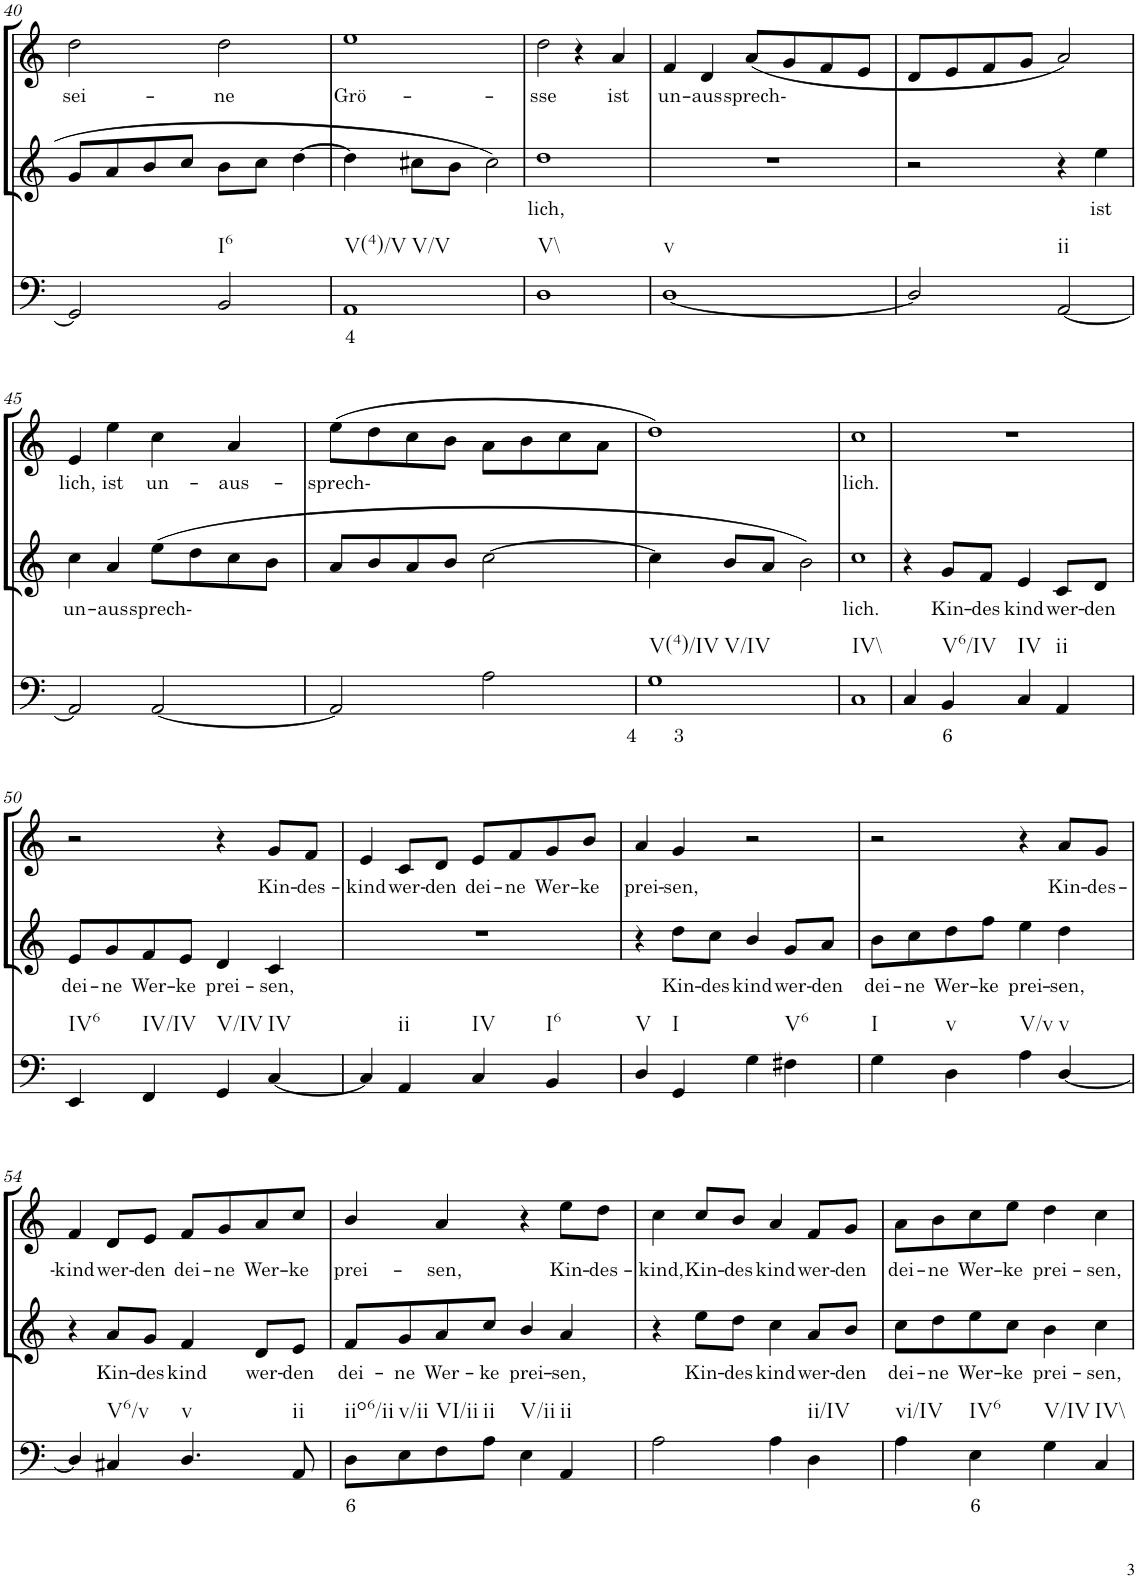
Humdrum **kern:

**kern	**text	**kern	**text	**kern	**text
*part3	*part3	*part2	*part2	*part1	*part1
*staff3	*staff3	*staff2	*staff2	*staff1	*staff1
*I"Continuo	*	*I"Soprano II	*	*I"Soprano I	*
!!LO:PB:g=z
*clefF4	*	*clefG2	*	*clefG2	*
*k[]	*	*k[]	*	*k[]	*
*M4/4	*	*M4/4	*	*M4/4	*
=40	=40	=40	=40	=40	=40
!	!	!	!	!	!LO:LY:b
2GG/]	.	8g/L	.	2dd\	sei-
.	.	8a/	.	.	.
.	.	8b/	.	.	.
.	.	8cc/J	.	.	.
!LO:TX:b:t=I6	!	!	!	!	!
!	!	!	!	!	!LO:LY:b
2BB/	.	8b\L	.	2dd\	ne
.	.	8cc\J	.	.	.
.	.	[4dd\	.	.	.
=41	=41	=41	=41	=41	=41
!LO:TX:b:t=V(4)/V	!	!	!	!	!
!LO:TX:b:t=V/V	!	!	!	!	!
!	!LO:LY:b	!	!	!	!LO:LY:b
1AA	4	4dd\]	.	1ee	Grö-
.	.	8cc#X\L	.	.	.
.	.	8b\J	.	.	.
.	.	2cc#\	.	.	.
=42	=42	=42	=42	=42	=42
!LO:TX:b:t=V\\	!	!	!	!	!
!	!	!	!LO:LY:b	!	!LO:LY:b
1D	.	1dd	lich,	2dd\	sse
.	.	.	.	4r	.
!	!	!	!	!	!LO:LY:b
.	.	.	.	4a/	ist
=43	=43	=43	=43	=43	=43
!LO:TX:b:t=v	!	!	!	!	!
!	!	!	!	!	!LO:LY:b
[1D	.	1r	.	4f/	un-
!	!	!	!	!	!LO:LY:b
.	.	.	.	4d/	aus-
!	!	!	!	!	!LO:LY:b
.	.	.	.	(8a/L	sprech-
.	.	.	.	8g/	.
.	.	.	.	8f/	.
.	.	.	.	8e/J	.
=44	=44	=44	=44	=44	=44
2D/]	.	2r	.	8d/L	.
.	.	.	.	8e/	.
.	.	.	.	8f/	.
.	.	.	.	8g/J	.
!LO:TX:b:t=ii	!	!	!	!	!
[2AA/	.	4r	.	2a/)	.
!	!	!	!LO:LY:b	!	!
.	.	4ee\	ist	.	.
!!LO:LB:g=z
=45	=45	=45	=45	=45	=45
!	!	!	!LO:LY:b	!	!LO:LY:b
2AA/]	.	4cc\	un-	4e/	lich,
!	!	!	!LO:LY:b	!	!LO:LY:b
.	.	4a/	aus-	4ee\	ist
!	!	!	!LO:LY:b	!	!LO:LY:b
[2AA/	.	(8ee\L	sprech-	4cc\	un-
.	.	8dd\	.	.	.
!	!	!	!	!	!LO:LY:b
.	.	8cc\	.	4a/	aus-
.	.	8b\J	.	.	.
=46	=46	=46	=46	=46	=46
!	!	!	!	!	!LO:LY:b
2AA/]	.	8a/L	.	(8ee\L	sprech-
.	.	8b/	.	8dd\	.
.	.	8a/	.	8cc\	.
.	.	8b/J	.	8b\J	.
2A\	.	[2cc\	.	8a\L	.
.	.	.	.	8b\	.
.	.	.	.	8cc\	.
.	.	.	.	8a\J	.
=47	=47	=47	=47	=47	=47
!LO:TX:b:t=V(4)/IV	!	!	!	!	!
!LO:TX:b:t=V/IV	!	!	!	!	!
!	!LO:LY:b	!	!	!	!
1G	4 3	4cc\]	.	1dd)	.
.	.	8b/L	.	.	.
.	.	8a/J	.	.	.
.	.	2b\)	.	.	.
=48	=48	=48	=48	=48	=48
!LO:TX:b:t=IV\\	!	!	!	!	!
!	!	!	!LO:LY:b	!	!LO:LY:b
1C	.	1cc	lich.	1cc	lich.
=49	=49	=49	=49	=49	=49
4C/	.	4r	.	1r	.
!LO:TX:b:t=V6/IV	!	!	!	!	!
!	!LO:LY:b	!	!LO:LY:b	!	!
4BB/	6	8g/L	Kin-	.	.
!	!	!	!LO:LY:b	!	!
.	.	8f/J	des-	.	.
!LO:TX:b:t=IV	!	!	!	!	!
!	!	!	!LO:LY:b	!	!
4C/	.	4e/	kind	.	.
!LO:TX:b:t=ii	!	!	!	!	!
!	!	!	!LO:LY:b	!	!
4AA/	.	8c/L	wer-	.	.
!	!	!	!LO:LY:b	!	!
.	.	8d/J	den	.	.
!!LO:LB:g=z
=50	=50	=50	=50	=50	=50
!LO:TX:b:t=IV6	!	!	!	!	!
!	!	!	!LO:LY:b	!	!
4EE/	.	8e/L	dei-	2r	.
!	!	!	!LO:LY:b	!	!
.	.	8g/	ne	.	.
!LO:TX:b:t=IV/IV	!	!	!	!	!
!	!	!	!LO:LY:b	!	!
4FF/	.	8f/	Wer-	.	.
!	!	!	!LO:LY:b	!	!
.	.	8e/J	ke	.	.
!LO:TX:b:t=V/IV	!	!	!	!	!
!	!	!	!LO:LY:b	!	!
4GG/	.	4d/	prei-	4r	.
!LO:TX:b:t=IV	!	!	!	!	!
!	!	!	!LO:LY:b	!	!LO:LY:b
[4C/	.	4c/	sen,	8g/L	Kin-
!	!	!	!	!	!LO:LY:b
.	.	.	.	8f/J	des-
=51	=51	=51	=51	=51	=51
!	!	!	!	!	!LO:LY:b
4C/]	.	1r	.	4e/	kind
!LO:TX:b:t=ii	!	!	!	!	!
!	!	!	!	!	!LO:LY:b
4AA/	.	.	.	8c/L	wer-
!	!	!	!	!	!LO:LY:b
.	.	.	.	8d/J	den
!LO:TX:b:t=IV	!	!	!	!	!
!	!	!	!	!	!LO:LY:b
4C/	.	.	.	8e/L	dei-
!	!	!	!	!	!LO:LY:b
.	.	.	.	8f/	ne
!LO:TX:b:t=I6	!	!	!	!	!
!	!	!	!	!	!LO:LY:b
4BB/	.	.	.	8g/	Wer-
!	!	!	!	!	!LO:LY:b
.	.	.	.	8b/J	ke
=52	=52	=52	=52	=52	=52
!LO:TX:b:t=V	!	!	!	!	!
!	!	!	!	!	!LO:LY:b
4D/	.	4r	.	4a/	prei-
!LO:TX:b:t=I	!	!	!	!	!
!	!	!	!LO:LY:b	!	!LO:LY:b
4GG/	.	8dd\L	Kin-	4g/	sen,
!	!	!	!LO:LY:b	!	!
.	.	8cc\J	des-	.	.
!	!	!	!LO:LY:b	!	!
4G\	.	4b/	kind	2r	.
!LO:TX:b:t=V6	!	!	!	!	!
!	!	!	!LO:LY:b	!	!
4F#X\	.	8g/L	wer-	.	.
!	!	!	!LO:LY:b	!	!
.	.	8a/J	den	.	.
=53	=53	=53	=53	=53	=53
!LO:TX:b:t=I	!	!	!	!	!
!	!	!	!LO:LY:b	!	!
4G\	.	8b\L	dei-	2r	.
!	!	!	!LO:LY:b	!	!
.	.	8cc\	ne	.	.
!LO:TX:b:t=v	!	!	!	!	!
!	!	!	!LO:LY:b	!	!
4D\	.	8dd\	Wer-	.	.
!	!	!	!LO:LY:b	!	!
.	.	8ff\J	ke	.	.
!LO:TX:b:t=V/v	!	!	!	!	!
!	!	!	!LO:LY:b	!	!
4A\	.	4ee\	prei-	4r	.
!LO:TX:b:t=v	!	!	!	!	!
!	!	!	!LO:LY:b	!	!LO:LY:b
[4D/	.	4dd\	sen,	8a/L	Kin-
!	!	!	!	!	!LO:LY:b
.	.	.	.	8g/J	des-
!!LO:LB:g=z
=54	=54	=54	=54	=54	=54
!	!	!	!	!	!LO:LY:b
4D/]	.	4r	.	4f/	kind
!LO:TX:b:t=V6/v	!	!	!	!	!
!	!	!	!LO:LY:b	!	!LO:LY:b
4C#X/	.	8a/L	Kin-	8d/L	wer-
!	!	!	!LO:LY:b	!	!LO:LY:b
.	.	8g/J	des-	8e/J	den
!LO:TX:b:t=v	!	!	!	!	!
!	!	!	!LO:LY:b	!	!LO:LY:b
4.D/	.	4f/	kind	8f/L	dei-
!	!	!	!	!	!LO:LY:b
.	.	.	.	8g/	ne
!	!	!	!LO:LY:b	!	!LO:LY:b
.	.	8d/L	wer-	8a/	Wer-
!LO:TX:b:t=ii	!	!	!	!	!
!	!	!	!LO:LY:b	!	!LO:LY:b
8AA/	.	8e/J	den	8cc/J	ke
=55	=55	=55	=55	=55	=55
!LO:TX:b:t=iio6/ii	!	!	!	!	!
!	!LO:LY:b	!	!LO:LY:b	!	!LO:LY:b
8D\L	6	8f/L	dei-	4b/	prei-
!LO:TX:b:t=v/ii	!	!	!	!	!
!	!	!	!LO:LY:b	!	!
8E\	.	8g/	ne	.	.
!LO:TX:b:t=VI/ii	!	!	!	!	!
!	!	!	!LO:LY:b	!	!LO:LY:b
8F\	.	8a/	Wer-	4a/	sen,
!LO:TX:b:t=ii	!	!	!	!	!
!	!	!	!LO:LY:b	!	!
8A\J	.	8cc/J	ke	.	.
!LO:TX:b:t=V/ii	!	!	!	!	!
!	!	!	!LO:LY:b	!	!
4E\	.	4b/	prei-	4r	.
!LO:TX:b:t=ii	!	!	!	!	!
!	!	!	!LO:LY:b	!	!LO:LY:b
4AA/	.	4a/	sen,	8ee\L	Kin-
!	!	!	!	!	!LO:LY:b
.	.	.	.	8dd\J	des-
=56	=56	=56	=56	=56	=56
!	!	!	!	!	!LO:LY:b
2A\	.	4r	.	4cc\	kind,
!	!	!	!LO:LY:b	!	!LO:LY:b
.	.	8ee\L	Kin-	8cc/L	Kin-
!	!	!	!LO:LY:b	!	!LO:LY:b
.	.	8dd\J	des-	8b/J	des-
!	!	!	!LO:LY:b	!	!LO:LY:b
4A\	.	4cc\	kind	4a/	kind
!LO:TX:b:t=ii/IV	!	!	!	!	!
!	!	!	!LO:LY:b	!	!LO:LY:b
4D\	.	8a/L	wer-	8f/L	wer-
!	!	!	!LO:LY:b	!	!LO:LY:b
.	.	8b/J	den	8g/J	den
=57	=57	=57	=57	=57	=57
!LO:TX:b:t=vi/IV	!	!	!	!	!
!	!	!	!LO:LY:b	!	!LO:LY:b
4A\	.	8cc\L	dei-	8a\L	dei-
!	!	!	!LO:LY:b	!	!LO:LY:b
.	.	8dd\	ne	8b\	ne
!LO:TX:b:t=IV6	!	!	!	!	!
!	!LO:LY:b	!	!LO:LY:b	!	!LO:LY:b
4E\	6	8ee\	Wer-	8cc\	Wer-
!	!	!	!LO:LY:b	!	!LO:LY:b
.	.	8cc\J	ke	8ee\J	ke
!LO:TX:b:t=V/IV	!	!	!	!	!
!	!	!	!LO:LY:b	!	!LO:LY:b
4G\	.	4b\	prei-	4dd\	prei-
!LO:TX:b:t=IV\\	!	!	!	!	!
!	!	!	!LO:LY:b	!	!LO:LY:b
4C/	.	4cc\	sen,	4cc\	sen,
=	=	=	=	=	=
*-	*-	*-	*-	*-	*-
